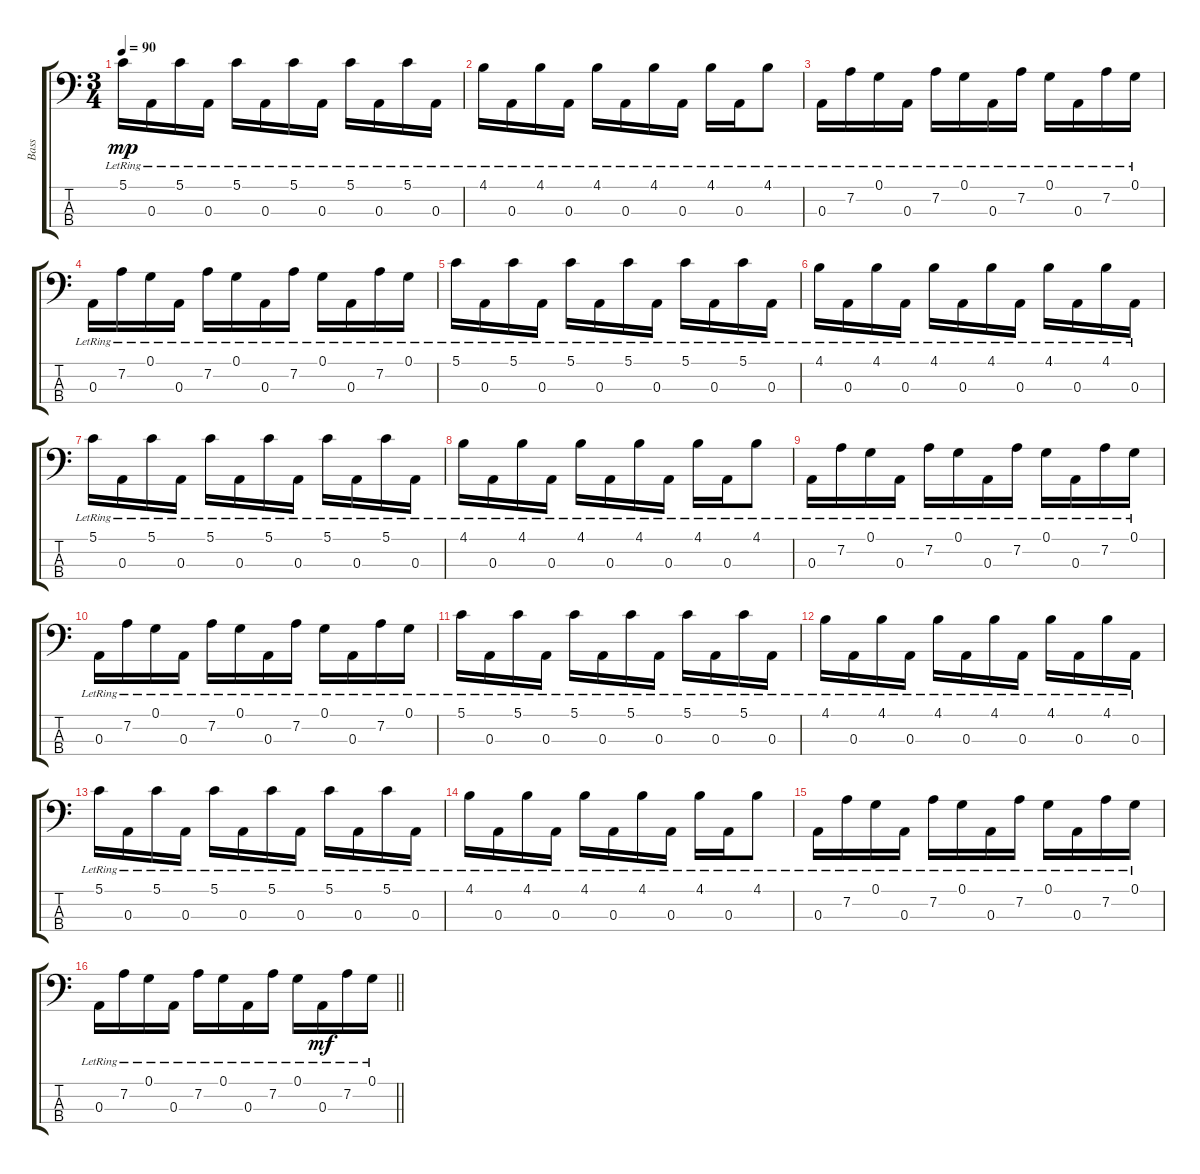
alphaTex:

\track ("Bass" "Bass") {instrument electricbassfinger}
\staff {score tabs}
\tuning (G2 D2 A1 D1) {hide}
\ts (3 4)
\tempo 90
\clef f4
\ks c
5.1{lr}.16{dy mp} 0.3{lr}.16 5.1{lr}.16 0.3{lr}.16 5.1{lr}.16 0.3{lr}.16 5.1{lr}.16 0.3{lr}.16 5.1{lr}.16 0.3{lr}.16 5.1{lr}.16 0.3{lr}.16 |
4.1{lr}.16 0.3{lr}.16 4.1{lr}.16 0.3{lr}.16 4.1{lr}.16 0.3{lr}.16 4.1{lr}.16 0.3{lr}.16 4.1{lr}.16 0.3{lr}.16 4.1{lr}.8 |
0.3{lr}.16 7.2{lr}.16 0.1{lr}.16 0.3{lr}.16 7.2{lr}.16 0.1{lr}.16 0.3{lr}.16 7.2{lr}.16 0.1{lr}.16 0.3{lr}.16 7.2{lr}.16 0.1{lr}.16 |
0.3{lr}.16 7.2{lr}.16 0.1{lr}.16 0.3{lr}.16 7.2{lr}.16 0.1{lr}.16 0.3{lr}.16 7.2{lr}.16 0.1{lr}.16 0.3{lr}.16 7.2{lr}.16 0.1{lr}.16 |
5.1{lr}.16 0.3{lr}.16 5.1{lr}.16 0.3{lr}.16 5.1{lr}.16 0.3{lr}.16 5.1{lr}.16 0.3{lr}.16 5.1{lr}.16 0.3{lr}.16 5.1{lr}.16 0.3{lr}.16 |
4.1{lr}.16 0.3{lr}.16 4.1{lr}.16 0.3{lr}.16 4.1{lr}.16 0.3{lr}.16 4.1{lr}.16 0.3{lr}.16 4.1{lr}.16 0.3{lr}.16 4.1{lr}.16 0.3{lr}.16 |
5.1{lr}.16 0.3{lr}.16 5.1{lr}.16 0.3{lr}.16 5.1{lr}.16 0.3{lr}.16 5.1{lr}.16 0.3{lr}.16 5.1{lr}.16 0.3{lr}.16 5.1{lr}.16 0.3{lr}.16 |
4.1{lr}.16 0.3{lr}.16 4.1{lr}.16 0.3{lr}.16 4.1{lr}.16 0.3{lr}.16 4.1{lr}.16 0.3{lr}.16 4.1{lr}.16 0.3{lr}.16 4.1{lr}.8 |
0.3{lr}.16 7.2{lr}.16 0.1{lr}.16 0.3{lr}.16 7.2{lr}.16 0.1{lr}.16 0.3{lr}.16 7.2{lr}.16 0.1{lr}.16 0.3{lr}.16 7.2{lr}.16 0.1{lr}.16 |
0.3{lr}.16 7.2{lr}.16 0.1{lr}.16 0.3{lr}.16 7.2{lr}.16 0.1{lr}.16 0.3{lr}.16 7.2{lr}.16 0.1{lr}.16 0.3{lr}.16 7.2{lr}.16 0.1{lr}.16 |
5.1{lr}.16 0.3{lr}.16 5.1{lr}.16 0.3{lr}.16 5.1{lr}.16 0.3{lr}.16 5.1{lr}.16 0.3{lr}.16 5.1{lr}.16 0.3{lr}.16 5.1{lr}.16 0.3{lr}.16 |
4.1{lr}.16 0.3{lr}.16 4.1{lr}.16 0.3{lr}.16 4.1{lr}.16 0.3{lr}.16 4.1{lr}.16 0.3{lr}.16 4.1{lr}.16 0.3{lr}.16 4.1{lr}.16 0.3{lr}.16 |
5.1{lr}.16 0.3{lr}.16 5.1{lr}.16 0.3{lr}.16 5.1{lr}.16 0.3{lr}.16 5.1{lr}.16 0.3{lr}.16 5.1{lr}.16 0.3{lr}.16 5.1{lr}.16 0.3{lr}.16 |
4.1{lr}.16 0.3{lr}.16 4.1{lr}.16 0.3{lr}.16 4.1{lr}.16 0.3{lr}.16 4.1{lr}.16 0.3{lr}.16 4.1{lr}.16 0.3{lr}.16 4.1{lr}.8 |
0.3{lr}.16 7.2{lr}.16 0.1{lr}.16 0.3{lr}.16 7.2{lr}.16 0.1{lr}.16 0.3{lr}.16 7.2{lr}.16 0.1{lr}.16 0.3{lr}.16 7.2{lr}.16 0.1{lr}.16 |
\barLineRight lightlight
0.3{lr}.16 7.2{lr}.16 0.1{lr}.16 0.3{lr}.16 7.2{lr}.16 0.1{lr}.16 0.3{lr}.16 7.2{lr}.16 0.1{lr}.16 0.3{lr}.16{dy mf} 7.2{lr}.16 0.1{lr}.16
